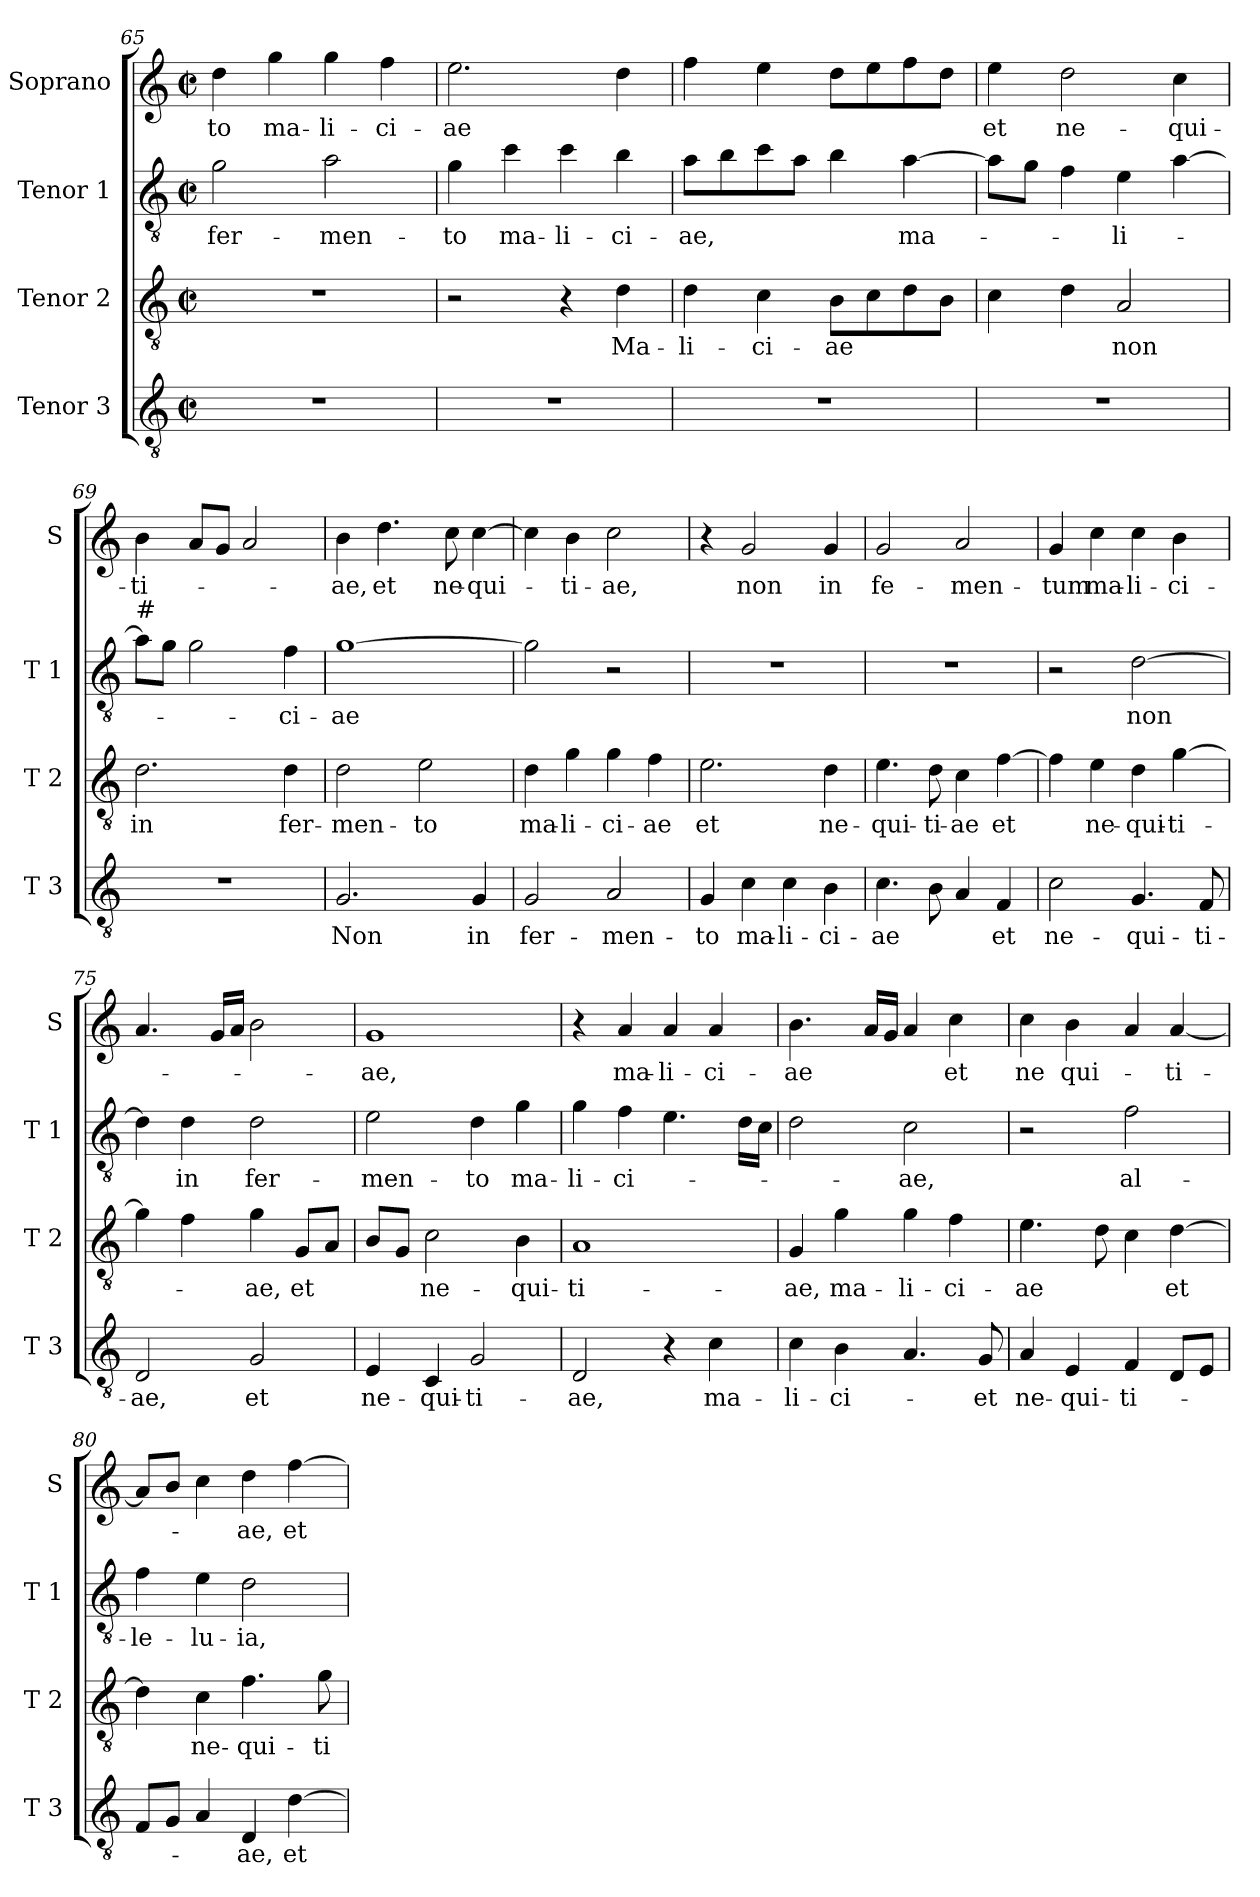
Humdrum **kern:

**kern	**text	**kern	**text	**kern	**text	**kern	**text
*part4	*part4	*part3	*part3	*part2	*part2	*part1	*part1
*staff4	*staff4	*staff3	*staff3	*staff2	*staff2	*staff1	*staff1
*I"Tenor 3	*	*I"Tenor 2	*	*I"Tenor 1	*	*I"Soprano	*
*I'T 3	*	*I'T 2	*	*I'T 1	*	*I'S	*
*clefGv2	*	*clefGv2	*	*clefGv2	*	*clefG2	*
*k[]	*	*k[]	*	*k[]	*	*k[]	*
*C:	*	*C:	*	*C:	*	*C:	*
*M2/2	*	*M2/2	*	*M2/2	*	*M2/2	*
*met(c|)	*	*met(c|)	*	*met(c|)	*	*met(c|)	*
=65	=65	=65	=65	=65	=65	=65	=65
!	!	!	!	!	!LO:LY:b	!	!LO:LY:b
1r	.	1r	.	2g\	fer-	4dd\	-to
!	!	!	!	!	!	!	!LO:LY:b
.	.	.	.	.	.	4gg\	ma-
!	!	!	!	!	!LO:LY:b	!	!LO:LY:b
.	.	.	.	2a\	-men-	4gg\	-li-
!	!	!	!	!	!	!	!LO:LY:b
.	.	.	.	.	.	4ff\	-ci-
=66	=66	=66	=66	=66	=66	=66	=66
!	!	!	!	!	!LO:LY:b	!	!LO:LY:b
1r	.	2r	.	4g\	-to	2.ee\	-ae
!	!	!	!	!	!LO:LY:b	!	!
.	.	.	.	4cc\	ma-	.	.
!	!	!	!	!	!LO:LY:b	!	!
.	.	4r	.	4cc\	-li-	.	.
!	!	!	!LO:LY:b	!	!LO:LY:b	!	!
.	.	4d\	Ma-	4b\	-ci-	4dd\	.
=67	=67	=67	=67	=67	=67	=67	=67
!	!	!	!LO:LY:b	!	!LO:LY:b	!	!
1r	.	4d\	-li-	8a\L	-ae,	4ff\	.
.	.	.	.	8b\	.	.	.
!	!	!	!LO:LY:b	!	!	!	!
.	.	4c\	-ci-	8cc\	.	4ee\	.
.	.	.	.	8a\J	.	.	.
!	!	!	!LO:LY:b	!	!	!	!
.	.	8B\L	-ae	4b\	.	8dd\L	.
.	.	8c\	.	.	.	8ee\	.
!	!	!	!	!	!LO:LY:b	!	!
.	.	8d\	.	[4a\	ma-	8ff\	.
.	.	8B\J	.	.	.	8dd\J	.
=68	=68	=68	=68	=68	=68	=68	=68
!	!	!	!	!	!	!	!LO:LY:b
1r	.	4c\	.	8a\L]	.	4ee\	et
.	.	.	.	8g\J	.	.	.
!	!	!	!	!	!	!	!LO:LY:b
.	.	4d\	.	4f\	.	2dd\	ne-
!	!	!	!LO:LY:b	!	!LO:LY:b	!	!
.	.	2A/	non	4e\	-li-	.	.
!	!	!	!	!	!	!	!LO:LY:b
.	.	.	.	[4a\	.	4cc\	-qui-
=69	=69	=69	=69	=69	=69	=69	=69
!	!	!	!	!LO:TX:a:t=#	!	!	!
!	!	!	!LO:LY:b	!	!	!	!LO:LY:b
1r	.	2.d\	in	8a\L]	.	4b\	-ti-
.	.	.	.	8g\J	.	.	.
.	.	.	.	2g\	.	8a/L	.
.	.	.	.	.	.	8g/J	.
.	.	.	.	.	.	2a/	.
!	!	!	!LO:LY:b	!	!LO:LY:b	!	!
.	.	4d\	fer-	4f\	-ci-	.	.
!!LO:LB:g=z
=70	=70	=70	=70	=70	=70	=70	=70
!	!LO:LY:b	!	!LO:LY:b	!	!LO:LY:b	!	!LO:LY:b
2.G/	Non	2d\	-men-	[1g	-ae	4b\	-ae,
!	!	!	!	!	!	!	!LO:LY:b
.	.	.	.	.	.	4.dd\	et
!	!	!	!LO:LY:b	!	!	!	!
.	.	2e\	-to	.	.	.	.
!	!	!	!	!	!	!	!LO:LY:b
.	.	.	.	.	.	8cc\	ne-
!	!LO:LY:b	!	!	!	!	!	!LO:LY:b
4G/	in	.	.	.	.	[4cc\	-qui-
=71	=71	=71	=71	=71	=71	=71	=71
!	!LO:LY:b	!	!LO:LY:b	!	!	!	!
2G/	fer-	4d\	ma-	2g\]	.	4cc\]	.
!	!	!	!LO:LY:b	!	!	!	!LO:LY:b
.	.	4g\	-li-	.	.	4b\	-ti-
!	!LO:LY:b	!	!LO:LY:b	!	!	!	!LO:LY:b
2A/	-men-	4g\	-ci-	2r	.	2cc\	-ae,
!	!	!	!LO:LY:b	!	!	!	!
.	.	4f\	-ae	.	.	.	.
=72	=72	=72	=72	=72	=72	=72	=72
!	!LO:LY:b	!	!LO:LY:b	!	!	!	!
4G/	-to	2.e\	et	1r	.	4r	.
!	!LO:LY:b	!	!	!	!	!	!LO:LY:b
4c\	ma-	.	.	.	.	2g/	non
!	!LO:LY:b	!	!	!	!	!	!
4c\	-li-	.	.	.	.	.	.
!	!LO:LY:b	!	!LO:LY:b	!	!	!	!LO:LY:b
4B\	-ci-	4d\	ne-	.	.	4g/	in
=73	=73	=73	=73	=73	=73	=73	=73
!	!LO:LY:b	!	!LO:LY:b	!	!	!	!LO:LY:b
4.c\	-ae	4.e\	-qui-	1r	.	2g/	fe-
!	!	!	!LO:LY:b	!	!	!	!
8B\	.	8d\	-ti-	.	.	.	.
!	!	!	!LO:LY:b	!	!	!	!LO:LY:b
4A/	.	4c\	-ae	.	.	2a/	-men-
!	!LO:LY:b	!	!LO:LY:b	!	!	!	!
4F/	et	[4f\	et	.	.	.	.
=74	=74	=74	=74	=74	=74	=74	=74
!	!LO:LY:b	!	!	!	!	!	!LO:LY:b
2c\	ne-	4f\]	.	2r	.	4g/	-tum
!	!	!	!LO:LY:b	!	!	!	!LO:LY:b
.	.	4e\	ne-	.	.	4cc\	ma-
!	!LO:LY:b	!	!LO:LY:b	!	!LO:LY:b	!	!LO:LY:b
4.G/	-qui-	4d\	-qui-	[2d\	non	4cc\	-li-
!	!	!	!LO:LY:b	!	!	!	!LO:LY:b
.	.	[4g\	-ti-	.	.	4b\	-ci-
!	!LO:LY:b	!	!	!	!	!	!
8F/	-ti-	.	.	.	.	.	.
=75	=75	=75	=75	=75	=75	=75	=75
!	!LO:LY:b	!	!	!	!	!	!
2D/	-ae,	4g\]	.	4d\]	.	4.a/	.
!	!	!	!	!	!LO:LY:b	!	!
.	.	4f\	.	4d\	in	.	.
.	.	.	.	.	.	16g/LL	.
.	.	.	.	.	.	16a/JJ	.
!	!LO:LY:b	!	!LO:LY:b	!	!LO:LY:b	!	!
2G/	et	4g\	-ae,	2d\	fer-	2b\	.
!	!	!	!LO:LY:b	!	!	!	!
.	.	8G/L	et	.	.	.	.
.	.	8A/J	.	.	.	.	.
=76	=76	=76	=76	=76	=76	=76	=76
!	!LO:LY:b	!	!	!	!LO:LY:b	!	!LO:LY:b
4E/	ne-	8B/L	.	2e\	-men-	1g	-ae,
.	.	8G/J	.	.	.	.	.
!	!LO:LY:b	!	!LO:LY:b	!	!	!	!
4C/	-qui-	2c\	ne-	.	.	.	.
!	!LO:LY:b	!	!	!	!LO:LY:b	!	!
2G/	-ti-	.	.	4d\	-to	.	.
!	!	!	!LO:LY:b	!	!LO:LY:b	!	!
.	.	4B\	-qui-	4g\	ma-	.	.
!!LO:PB:g=z
=77	=77	=77	=77	=77	=77	=77	=77
!	!LO:LY:b	!	!LO:LY:b	!	!LO:LY:b	!	!
2D/	-ae,	1A	-ti-	4g\	-li-	4r	.
!	!	!	!	!	!LO:LY:b	!	!LO:LY:b
.	.	.	.	4f\	-ci-	4a/	ma-
!	!	!	!	!	!	!	!LO:LY:b
4r	.	.	.	4.e\	.	4a/	-li-
!	!LO:LY:b	!	!	!	!	!	!LO:LY:b
4c\	ma-	.	.	.	.	4a/	-ci-
.	.	.	.	16d\LL	.	.	.
.	.	.	.	16c\JJ	.	.	.
=78	=78	=78	=78	=78	=78	=78	=78
!	!LO:LY:b	!	!LO:LY:b	!	!	!	!LO:LY:b
4c\	-li-	4G/	-ae,	2d\	.	4.b\	-ae
!	!LO:LY:b	!	!LO:LY:b	!	!	!	!
4B\	-ci-	4g\	ma-	.	.	.	.
.	.	.	.	.	.	16a/LL	.
.	.	.	.	.	.	16g/JJ	.
!	!	!	!LO:LY:b	!	!LO:LY:b	!	!
4.A/	.	4g\	-li-	2c\	-ae,	4a/	.
!	!	!	!LO:LY:b	!	!	!	!LO:LY:b
.	.	4f\	-ci-	.	.	4cc\	et
!	!LO:LY:b	!	!	!	!	!	!
8G/	et	.	.	.	.	.	.
=79	=79	=79	=79	=79	=79	=79	=79
!	!LO:LY:b	!	!LO:LY:b	!	!	!	!LO:LY:b
4A/	ne-	4.e\	-ae	2r	.	4cc\	ne
!	!LO:LY:b	!	!	!	!	!	!LO:LY:b
4E/	-qui-	.	.	.	.	4b\	qui-
.	.	8d\	.	.	.	.	.
!	!LO:LY:b	!	!	!	!LO:LY:b	!	!
4F/	-ti-	4c\	.	2f\	al-	4a/	.
!	!	!	!LO:LY:b	!	!	!	!LO:LY:b
8D/L	.	[4d\	et	.	.	[4a/	-ti-
8E/J	.	.	.	.	.	.	.
=80	=80	=80	=80	=80	=80	=80	=80
!	!	!	!	!	!LO:LY:b	!	!
8F/L	.	4d\]	.	4f\	-le-	8a/L]	.
8G/J	.	.	.	.	.	8b/J	.
!	!	!	!LO:LY:b	!	!LO:LY:b	!	!
4A/	.	4c\	ne-	4e\	-lu-	4cc\	.
!	!LO:LY:b	!	!LO:LY:b	!	!LO:LY:b	!	!LO:LY:b
4D/	-ae,	4.f\	-qui-	2d\	-ia,	4dd\	-ae,
!	!LO:LY:b	!	!	!	!	!	!LO:LY:b
[4d\	et	.	.	.	.	[4ff\	et
!	!	!	!LO:LY:b	!	!	!	!
.	.	8g\	-ti-	.	.	.	.
=	=	=	=	=	=	=	=
*-	*-	*-	*-	*-	*-	*-	*-
